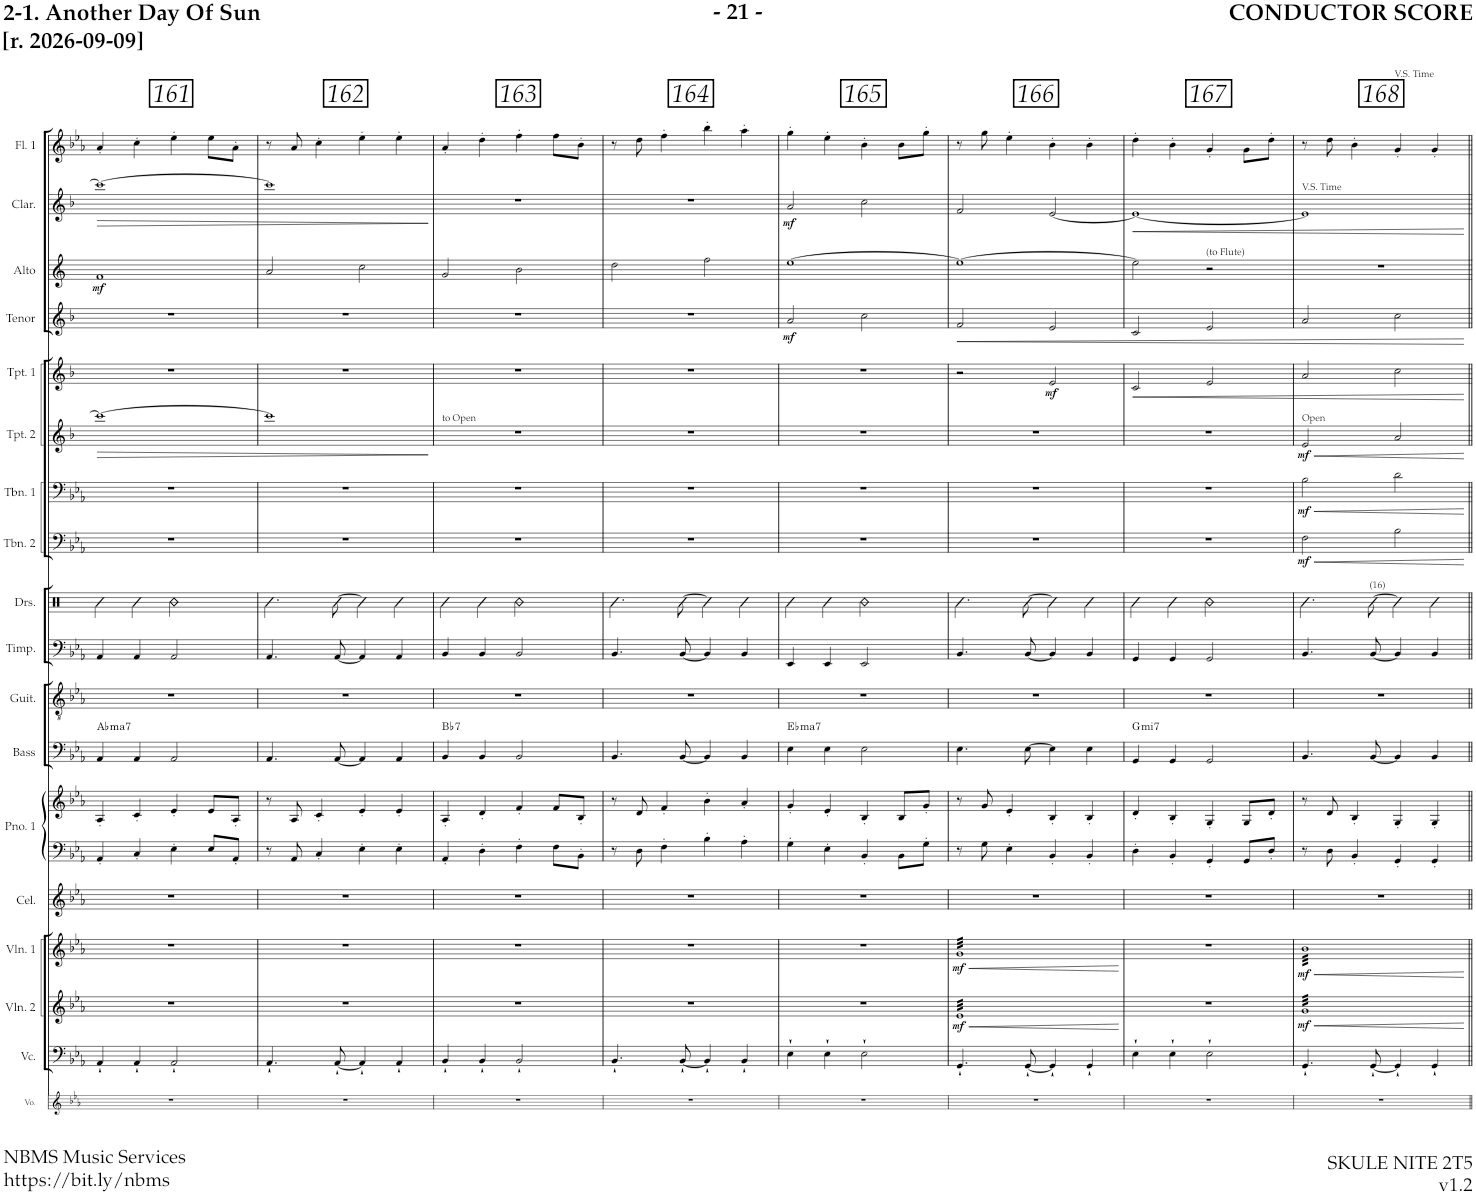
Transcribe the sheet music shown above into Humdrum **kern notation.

**kern	**kern	**kern	**dynam	**kern	**dynam	**kern	**kern	**kern	**kern	**harte	**kern	**kern	**kern	**kern	**dynam	**kern	**dynam	**kern	**dynam	**kern	**dynam	**kern	**dynam	**kern	**dynam	**kern	**dynam	**kern
*part18	*part17	*part16	*part16	*part15	*part15	*part14	*part13	*part13	*part12	*part12	*part11	*part10	*part9	*part8	*part8	*part7	*part7	*part6	*part6	*part5	*part5	*part4	*part4	*part3	*part3	*part2	*part2	*part1
*staff19	*staff18	*staff17	*staff17	*staff16	*staff16	*staff15	*staff14	*staff13	*staff12	*	*staff11	*staff10	*staff9	*staff8	*staff8	*staff7	*staff7	*staff6	*staff6	*staff5	*staff5	*staff4	*staff4	*staff3	*staff3	*staff2	*staff2	*staff1
*I"Voice	*I"Violoncello	*I"Violin 2	*	*I"Violin 1	*	*I"Piano 2	*I"Piano 1	*	*I"Bass	*	*I"Guitar	*I"Percussion	*I"Drumset	*I"Trombone 2	*	*I"Trombone 1	*	*I"Trumpet 2	*	*I"Trumpet 1	*	*I"REED 4 (Tenor Sax)	*	*I"REED 3 (Alto Sax, Flute)	*	*I"REED 2 (Clarinet)	*	*I"Flute (Doubles Bari Sax)
*I'Vo.	*I'Vc.	*I'Vln. 2	*	*I'Vln. 1	*	*I'Pno. 2	*I'Pno. 1	*	*I'Bass	*	*I'Guit.	*I'Perc.	*I'Drs.	*I'Tbn. 2	*	*I'Tbn. 1	*	*I'Tpt. 2	*	*I'Tpt. 1	*	*I'Tenor	*	*I'Alto	*	*I'Clar.	*	*I'Fl. 1
!!LO:PB:g=z
*clefG2	*clefF4	*clefG2	*	*clefG2	*	*clefG2	*clefF4	*clefG2	*clefF4	*	*clefGv2	*clefF4	*clefX	*clefF4	*	*clefF4	*	*clefG2	*	*clefG2	*	*clefG2	*	*clefG2	*	*clefG2	*	*clefG2
*	*	*	*	*	*	*Trd-7c-12	*	*	*Trd7c12	*	*	*	*	*	*	*	*	*Trd1c2	*	*Trd1c2	*	*Trd8c14	*	*Trd5c9	*	*Trd1c2	*	*Trd12c21
*k[b-e-a-]	*k[b-e-a-]	*k[b-e-a-]	*	*k[b-e-a-]	*	*k[b-e-a-]	*k[b-e-a-]	*k[b-e-a-]	*k[b-e-a-]	*	*k[b-e-a-]	*k[b-e-a-]	*k[]	*k[b-e-a-]	*	*k[b-e-a-]	*	*k[b-]	*	*k[b-]	*	*k[b-]	*	*k[]	*	*k[b-]	*	*k[b-e-a-]
*M2/2	*M2/2	*M2/2	*	*M2/2	*	*M2/2	*M2/2	*M2/2	*M2/2	*	*M2/2	*M2/2	*M2/2	*M2/2	*	*M2/2	*	*M2/2	*	*M2/2	*	*M2/2	*	*M2/2	*	*M2/2	*	*M2/2
*met(c|)	*met(c|)	*met(c|)	*	*met(c|)	*	*met(c|)	*met(c|)	*met(c|)	*met(c|)	*	*met(c|)	*met(c|)	*met(c|)	*met(c|)	*	*met(c|)	*	*met(c|)	*	*met(c|)	*	*met(c|)	*	*met(c|)	*	*met(c|)	*	*met(c|)
=161	=161	=161	=161	=161	=161	=161	=161	=161	=161	=161	=161	=161	=161	=161	=161	=161	=161	=161	=161	=161	=161	=161	=161	=161	=161	=161	=161	=161
!	!	!	!	!	!	!	!	!	!	!LO:H:kt=ma7	!	!	!	!	!	!	!	!	!LO:HP:b	!	!	!	!	!	!LO:DY:b	!	!LO:HP:b	!
1r	4AA-`/	1r	.	1r	.	1r	4AA-'/	4A-'/	4AA-/	Ab:maj7	1r	4RAA/	4R\	1r	.	1r	.	1ccc_	>	1r	.	1r	.	1f	mf	1ccc_	>	4a-'/
.	4AA-`/	.	.	.	.	.	4C'/	4c'/	4AA-/	.	.	4RAA/	4R\	.	.	.	.	.	.	.	.	.	.	.	.	.	.	4cc'\
.	2AA-`/	.	.	.	.	.	4E-'\	4e-'/	2AA-/	.	.	2RAA/	2R\	.	.	.	.	.	.	.	.	.	.	.	.	.	.	4ee-'\
.	.	.	.	.	.	.	8E-/L	8e-/L	.	.	.	.	.	.	.	.	.	.	.	.	.	.	.	.	.	.	.	8ee-\L
.	.	.	.	.	.	.	8AA-'/J	8A-'/J	.	.	.	.	.	.	.	.	.	.	.	.	.	.	.	.	.	.	.	8a-'\J
=162	=162	=162	=162	=162	=162	=162	=162	=162	=162	=162	=162	=162	=162	=162	=162	=162	=162	=162	=162	=162	=162	=162	=162	=162	=162	=162	=162	=162
1r	4.AA-`/	1r	.	1r	.	1r	8r	8r	4.AA-/	.	1r	4.RAA/	4.R\	1r	.	1r	.	1ccc]	.	1r	.	1r	.	2a/	.	1ccc]	.	8r
.	.	.	.	.	.	.	8AA-/	8A-/	.	.	.	.	.	.	.	.	.	.	.	.	.	.	.	.	.	.	.	8a-/
.	.	.	.	.	.	.	4C'/	4c'/	.	.	.	.	.	.	.	.	.	.	.	.	.	.	.	.	.	.	.	4cc'\
.	[8AA-`/	.	.	.	.	.	.	.	[8AA-/	.	.	[8RAA/	[8R\	.	.	.	.	.	.	.	.	.	.	.	.	.	.	.
.	4AA-`/]	.	.	.	.	.	4E-'\	4e-'/	4AA-/]	.	.	4RAA/]	4R\]	.	.	.	.	.	.	.	.	.	.	2cc\	.	.	.	4ee-'\
.	4AA-`/	.	.	.	.	.	4E-'\	4e-'/	4AA-/	.	.	4RAA/	4R\	.	.	.	.	.	.	.	.	.	.	.	.	.	.	4ee-'\
.	.	.	.	.	.	.	.	.	.	.	.	.	.	.	.	.	.	.	]	.	.	.	.	.	.	.	]	.
=163	=163	=163	=163	=163	=163	=163	=163	=163	=163	=163	=163	=163	=163	=163	=163	=163	=163	=163	=163	=163	=163	=163	=163	=163	=163	=163	=163	=163
!	!	!	!	!	!	!	!	!	!	!LO:H:kt=7	!	!	!	!	!	!	!	!LO:TX:a:t=to Open	!	!	!	!	!	!	!	!	!	!
1r	4BB-`/	1r	.	1r	.	1r	4AA-'/	4A-'/	4BB-/	Bb:7	1r	4RBB/	4R\	1r	.	1r	.	1r	.	1r	.	1r	.	2g/	.	1r	.	4a-'/
.	4BB-`/	.	.	.	.	.	4D'\	4d'/	4BB-/	.	.	4RBB/	4R\	.	.	.	.	.	.	.	.	.	.	.	.	.	.	4dd'\
.	2BB-`/	.	.	.	.	.	4F'\	4f'/	2BB-/	.	.	2RBB/	2R\	.	.	.	.	.	.	.	.	.	.	2b\	.	.	.	4ff'\
.	.	.	.	.	.	.	8F\L	8f/L	.	.	.	.	.	.	.	.	.	.	.	.	.	.	.	.	.	.	.	8ff\L
.	.	.	.	.	.	.	8BB-'\J	8B-'/J	.	.	.	.	.	.	.	.	.	.	.	.	.	.	.	.	.	.	.	8b-'\J
=164	=164	=164	=164	=164	=164	=164	=164	=164	=164	=164	=164	=164	=164	=164	=164	=164	=164	=164	=164	=164	=164	=164	=164	=164	=164	=164	=164	=164
1r	4.BB-`/	1r	.	1r	.	1r	8r	8r	4.BB-/	.	1r	4.RBB/	4.R\	1r	.	1r	.	1r	.	1r	.	1r	.	2dd\	.	1r	.	8r
.	.	.	.	.	.	.	8D\	8d/	.	.	.	.	.	.	.	.	.	.	.	.	.	.	.	.	.	.	.	8dd\
.	.	.	.	.	.	.	4F'\	4f'/	.	.	.	.	.	.	.	.	.	.	.	.	.	.	.	.	.	.	.	4ff'\
.	[8BB-`/	.	.	.	.	.	.	.	[8BB-/	.	.	[8RBB/	[8R\	.	.	.	.	.	.	.	.	.	.	.	.	.	.	.
.	4BB-`/]	.	.	.	.	.	4B-'\	4b-'\	4BB-/]	.	.	4RBB/]	4R\]	.	.	.	.	.	.	.	.	.	.	2ff\	.	.	.	4bb-'\
.	4BB-`/	.	.	.	.	.	4A-'\	4a-'/	4BB-/	.	.	4RBB/	4R\	.	.	.	.	.	.	.	.	.	.	.	.	.	.	4aa-'\
=165	=165	=165	=165	=165	=165	=165	=165	=165	=165	=165	=165	=165	=165	=165	=165	=165	=165	=165	=165	=165	=165	=165	=165	=165	=165	=165	=165	=165
!	!	!	!	!	!	!	!	!	!	!LO:H:kt=ma7	!	!	!	!	!	!	!	!	!	!	!	!	!LO:DY:b	!	!	!	!LO:DY:b	!
1r	4E-`\	1r	.	1r	.	1r	4G'\	4g'/	4E-\	Eb:maj7	1r	4REE/	4R\	1r	.	1r	.	1r	.	1r	.	2a/	mf	[1ee	.	2a/	mf	4gg'\
.	4E-`\	.	.	.	.	.	4E-'\	4e-'/	4E-\	.	.	4REE/	4R\	.	.	.	.	.	.	.	.	.	.	.	.	.	.	4ee-'\
.	2E-`\	.	.	.	.	.	4BB-'/	4B-'/	2E-\	.	.	2REE/	2R\	.	.	.	.	.	.	.	.	2cc\	.	.	.	2cc\	.	4b-'\
.	.	.	.	.	.	.	8BB-\L	8B-/L	.	.	.	.	.	.	.	.	.	.	.	.	.	.	.	.	.	.	.	8b-\L
.	.	.	.	.	.	.	8G'\J	8g'/J	.	.	.	.	.	.	.	.	.	.	.	.	.	.	.	.	.	.	.	8gg'\J
=166	=166	=166	=166	=166	=166	=166	=166	=166	=166	=166	=166	=166	=166	=166	=166	=166	=166	=166	=166	=166	=166	=166	=166	=166	=166	=166	=166	=166
!	!	!	!LO:HP:b	!	!LO:HP:b	!	!	!	!	!	!	!	!	!	!	!	!	!	!	!	!	!	!LO:HP:b	!	!	!	!	!
!	!	!	!LO:DY:n=1:b	!	!LO:DY:n=1:b	!	!	!	!	!	!	!	!	!	!	!	!	!	!	!	!	!	!	!	!	!	!	!
*	*	*tremolo	*	*	*	*	*	*	*	*	*	*	*	*	*	*	*	*	*	*	*	*	*	*	*	*	*	*
*	*	*	*	*tremolo	*	*	*	*	*	*	*	*	*	*	*	*	*	*	*	*	*	*	*	*	*	*	*	*
1r	4.GG`/	32e-LLL	< mf	32gLLL	< mf	1r	8r	8r	4.E-\	.	1r	4.RBB/	4.R\	1r	.	1r	.	1r	.	2r	.	2f/	<	1ee_	.	2f/	.	8r
.	.	32e-	.	32g	.	.	.	.	.	.	.	.	.	.	.	.	.	.	.	.	.	.	.	.	.	.	.	.
.	.	32e-	.	32g	.	.	.	.	.	.	.	.	.	.	.	.	.	.	.	.	.	.	.	.	.	.	.	.
.	.	32e-	.	32g	.	.	.	.	.	.	.	.	.	.	.	.	.	.	.	.	.	.	.	.	.	.	.	.
.	.	32e-	.	32g	.	.	8G\	8g/	.	.	.	.	.	.	.	.	.	.	.	.	.	.	.	.	.	.	.	8gg\
.	.	32e-	.	32g	.	.	.	.	.	.	.	.	.	.	.	.	.	.	.	.	.	.	.	.	.	.	.	.
.	.	32e-	.	32g	.	.	.	.	.	.	.	.	.	.	.	.	.	.	.	.	.	.	.	.	.	.	.	.
.	.	32e-	.	32g	.	.	.	.	.	.	.	.	.	.	.	.	.	.	.	.	.	.	.	.	.	.	.	.
.	.	32e-	.	32g	.	.	4E-'\	4e-'/	.	.	.	.	.	.	.	.	.	.	.	.	.	.	.	.	.	.	.	4ee-'\
.	.	32e-	.	32g	.	.	.	.	.	.	.	.	.	.	.	.	.	.	.	.	.	.	.	.	.	.	.	.
.	.	32e-	.	32g	.	.	.	.	.	.	.	.	.	.	.	.	.	.	.	.	.	.	.	.	.	.	.	.
.	.	32e-	.	32g	.	.	.	.	.	.	.	.	.	.	.	.	.	.	.	.	.	.	.	.	.	.	.	.
.	[8GG`/	32e-	.	32g	.	.	.	.	[8E-\	.	.	[8RBB/	[8R\	.	.	.	.	.	.	.	.	.	.	.	.	.	.	.
.	.	32e-	.	32g	.	.	.	.	.	.	.	.	.	.	.	.	.	.	.	.	.	.	.	.	.	.	.	.
.	.	32e-	.	32g	.	.	.	.	.	.	.	.	.	.	.	.	.	.	.	.	.	.	.	.	.	.	.	.
.	.	32e-	.	32g	.	.	.	.	.	.	.	.	.	.	.	.	.	.	.	.	.	.	.	.	.	.	.	.
!	!	!	!	!	!	!	!	!	!	!	!	!	!	!	!	!	!	!	!	!	!LO:DY:b	!	!	!	!	!	!	!
.	4GG`/]	32e-	.	32g	.	.	4BB-'/	4B-'/	4E-\]	.	.	4RBB/]	4R\]	.	.	.	.	.	.	2e/	mf	2e/	.	.	.	[2e/	.	4b-'\
.	.	32e-	.	32g	.	.	.	.	.	.	.	.	.	.	.	.	.	.	.	.	.	.	.	.	.	.	.	.
.	.	32e-	.	32g	.	.	.	.	.	.	.	.	.	.	.	.	.	.	.	.	.	.	.	.	.	.	.	.
.	.	32e-	.	32g	.	.	.	.	.	.	.	.	.	.	.	.	.	.	.	.	.	.	.	.	.	.	.	.
.	.	32e-	.	32g	.	.	.	.	.	.	.	.	.	.	.	.	.	.	.	.	.	.	.	.	.	.	.	.
.	.	32e-	.	32g	.	.	.	.	.	.	.	.	.	.	.	.	.	.	.	.	.	.	.	.	.	.	.	.
.	.	32e-	.	32g	.	.	.	.	.	.	.	.	.	.	.	.	.	.	.	.	.	.	.	.	.	.	.	.
.	.	32e-	.	32g	.	.	.	.	.	.	.	.	.	.	.	.	.	.	.	.	.	.	.	.	.	.	.	.
.	4GG`/	32e-	.	32g	.	.	4BB-'/	4B-'/	4E-\	.	.	4RBB/	4R\	.	.	.	.	.	.	.	.	.	.	.	.	.	.	4b-'\
.	.	32e-	.	32g	.	.	.	.	.	.	.	.	.	.	.	.	.	.	.	.	.	.	.	.	.	.	.	.
.	.	32e-	.	32g	.	.	.	.	.	.	.	.	.	.	.	.	.	.	.	.	.	.	.	.	.	.	.	.
.	.	32e-	.	32g	.	.	.	.	.	.	.	.	.	.	.	.	.	.	.	.	.	.	.	.	.	.	.	.
.	.	32e-	.	32g	.	.	.	.	.	.	.	.	.	.	.	.	.	.	.	.	.	.	.	.	.	.	.	.
.	.	32e-	.	32g	.	.	.	.	.	.	.	.	.	.	.	.	.	.	.	.	.	.	.	.	.	.	.	.
.	.	32e-	.	32g	.	.	.	.	.	.	.	.	.	.	.	.	.	.	.	.	.	.	.	.	.	.	.	.
.	.	32e-JJJ	.	32gJJJ	.	.	.	.	.	.	.	.	.	.	.	.	.	.	.	.	.	.	.	.	.	.	.	.
.	.	.	[	.	[	.	.	.	.	.	.	.	.	.	.	.	.	.	.	.	.	.	.	.	.	.	.	.
=167	=167	=167	=167	=167	=167	=167	=167	=167	=167	=167	=167	=167	=167	=167	=167	=167	=167	=167	=167	=167	=167	=167	=167	=167	=167	=167	=167	=167
!	!	!	!	!	!	!	!	!	!	!LO:H:kt=mi7	!	!	!	!	!	!	!	!	!	!	!LO:HP:b	!	!	!	!	!	!LO:HP:b	!
1r	4E-`\	1r	.	1r	.	1r	4D'\	4d'/	4GG/	G:min7	1r	4RGG/	4R\	1r	.	1r	.	1r	.	2c/	<	2c/	.	2ee\]	.	1e_	<	4dd'\
.	4E-`\	.	.	.	.	.	4BB-'/	4B-'/	4GG/	.	.	4RGG/	4R\	.	.	.	.	.	.	.	.	.	.	.	.	.	.	4b-'\
!	!	!	!	!	!	!	!	!	!	!	!	!	!	!	!	!	!	!	!	!	!	!	!	!LO:TX:a:t=(to Flute)	!	!	!	!
.	2E-`\	.	.	.	.	.	4GG'/	4G'/	2GG/	.	.	2RGG/	2R\	.	.	.	.	.	.	2e/	.	2e/	.	2r	.	.	.	4g'/
.	.	.	.	.	.	.	8GG/L	8G/L	.	.	.	.	.	.	.	.	.	.	.	.	.	.	.	.	.	.	.	8g\L
.	.	.	.	.	.	.	8D'/J	8d'/J	.	.	.	.	.	.	.	.	.	.	.	.	.	.	.	.	.	.	.	8dd'\J
=168	=168	=168	=168	=168	=168	=168	=168	=168	=168	=168	=168	=168	=168	=168	=168	=168	=168	=168	=168	=168	=168	=168	=168	=168	=168	=168	=168	=168
!	!	!	!	!	!	!	!	!	!	!	!	!	!	!	!	!	!	!	!	!	!	!	!	!	!	!LO:TX:a:t=V.S. Time	!	!
!	!	!	!	!	!	!	!	!	!	!	!	!	!	!	!	!	!	!LO:TX:a:t=Open	!	!	!	!	!	!	!	!	!	!
!	!	!	!LO:HP:b	!	!LO:HP:b	!	!	!	!	!	!	!	!	!	!LO:HP:b	!	!LO:HP:b	!	!LO:HP:b	!	!	!	!	!	!	!	!	!
!	!	!	!LO:DY:n=1:b	!	!LO:DY:n=1:b	!	!	!	!	!	!	!	!	!	!LO:DY:n=1:b	!	!LO:DY:n=1:b	!	!LO:DY:n=1:b	!	!	!	!	!	!	!	!	!
1r	4.GG`/	32gLLL	< mf	32b-LLL	< mf	1r	8r	8r	4.BB-/	.	1r	4.RBB/	4.R\	2F\	< mf	2B-\	< mf	2e/	< mf	2a/	.	2a/	.	1r	.	1e]	.	8r
.	.	32g	.	32b-	.	.	.	.	.	.	.	.	.	.	.	.	.	.	.	.	.	.	.	.	.	.	.	.
.	.	32g	.	32b-	.	.	.	.	.	.	.	.	.	.	.	.	.	.	.	.	.	.	.	.	.	.	.	.
.	.	32g	.	32b-	.	.	.	.	.	.	.	.	.	.	.	.	.	.	.	.	.	.	.	.	.	.	.	.
.	.	32g	.	32b-	.	.	8D\	8d/	.	.	.	.	.	.	.	.	.	.	.	.	.	.	.	.	.	.	.	8dd\
.	.	32g	.	32b-	.	.	.	.	.	.	.	.	.	.	.	.	.	.	.	.	.	.	.	.	.	.	.	.
.	.	32g	.	32b-	.	.	.	.	.	.	.	.	.	.	.	.	.	.	.	.	.	.	.	.	.	.	.	.
.	.	32g	.	32b-	.	.	.	.	.	.	.	.	.	.	.	.	.	.	.	.	.	.	.	.	.	.	.	.
.	.	32g	.	32b-	.	.	4BB-'/	4B-'/	.	.	.	.	.	.	.	.	.	.	.	.	.	.	.	.	.	.	.	4b-'\
.	.	32g	.	32b-	.	.	.	.	.	.	.	.	.	.	.	.	.	.	.	.	.	.	.	.	.	.	.	.
.	.	32g	.	32b-	.	.	.	.	.	.	.	.	.	.	.	.	.	.	.	.	.	.	.	.	.	.	.	.
.	.	32g	.	32b-	.	.	.	.	.	.	.	.	.	.	.	.	.	.	.	.	.	.	.	.	.	.	.	.
!	!	!	!	!	!	!	!	!	!	!	!	!	!LO:TX:a:t=(16)	!	!	!	!	!	!	!	!	!	!	!	!	!	!	!
.	[8GG`/	32g	.	32b-	.	.	.	.	[8BB-/	.	.	[8RBB/	[8R\	.	.	.	.	.	.	.	.	.	.	.	.	.	.	.
.	.	32g	.	32b-	.	.	.	.	.	.	.	.	.	.	.	.	.	.	.	.	.	.	.	.	.	.	.	.
.	.	32g	.	32b-	.	.	.	.	.	.	.	.	.	.	.	.	.	.	.	.	.	.	.	.	.	.	.	.
.	.	32g	.	32b-	.	.	.	.	.	.	.	.	.	.	.	.	.	.	.	.	.	.	.	.	.	.	.	.
!	!	!	!	!	!	!	!	!	!	!	!	!	!	!	!	!	!	!	!	!	!	!	!	!	!	!	!	!LO:TX:a:t=V.S. Time
.	4GG`/]	32g	.	32b-	.	.	4GG'/	4G'/	4BB-/]	.	.	4RBB/]	4R\]	2B-\	.	2d\	.	2a/	.	2cc\	.	2cc\	.	.	.	.	.	4g'/
.	.	32g	.	32b-	.	.	.	.	.	.	.	.	.	.	.	.	.	.	.	.	.	.	.	.	.	.	.	.
.	.	32g	.	32b-	.	.	.	.	.	.	.	.	.	.	.	.	.	.	.	.	.	.	.	.	.	.	.	.
.	.	32g	.	32b-	.	.	.	.	.	.	.	.	.	.	.	.	.	.	.	.	.	.	.	.	.	.	.	.
.	.	32g	.	32b-	.	.	.	.	.	.	.	.	.	.	.	.	.	.	.	.	.	.	.	.	.	.	.	.
.	.	32g	.	32b-	.	.	.	.	.	.	.	.	.	.	.	.	.	.	.	.	.	.	.	.	.	.	.	.
.	.	32g	.	32b-	.	.	.	.	.	.	.	.	.	.	.	.	.	.	.	.	.	.	.	.	.	.	.	.
.	.	32g	.	32b-	.	.	.	.	.	.	.	.	.	.	.	.	.	.	.	.	.	.	.	.	.	.	.	.
.	4GG`/	32g	.	32b-	.	.	4GG'/	4G'/	4BB-/	.	.	4RBB/	4R\	.	.	.	.	.	.	.	.	.	.	.	.	.	.	4g'/
.	.	32g	.	32b-	.	.	.	.	.	.	.	.	.	.	.	.	.	.	.	.	.	.	.	.	.	.	.	.
.	.	32g	.	32b-	.	.	.	.	.	.	.	.	.	.	.	.	.	.	.	.	.	.	.	.	.	.	.	.
.	.	32g	.	32b-	.	.	.	.	.	.	.	.	.	.	.	.	.	.	.	.	.	.	.	.	.	.	.	.
.	.	32g	.	32b-	.	.	.	.	.	.	.	.	.	.	.	.	.	.	.	.	.	.	.	.	.	.	.	.
.	.	32g	.	32b-	.	.	.	.	.	.	.	.	.	.	.	.	.	.	.	.	.	.	.	.	.	.	.	.
.	.	32g	.	32b-	.	.	.	.	.	.	.	.	.	.	.	.	.	.	.	.	.	.	.	.	.	.	.	.
.	.	32gJJJ	.	32b-JJJ	.	.	.	.	.	.	.	.	.	.	.	.	.	.	.	.	.	.	.	.	.	.	.	.
*	*	*	*	*Xtremolo	*	*	*	*	*	*	*	*	*	*	*	*	*	*	*	*	*	*	*	*	*	*	*	*
*	*	*Xtremolo	*	*	*	*	*	*	*	*	*	*	*	*	*	*	*	*	*	*	*	*	*	*	*	*	*	*
.	.	.	[	.	[	.	.	.	.	.	.	.	.	.	[	.	[	.	[	.	[	.	[	.	.	.	[	.
=||	=||	=||	=||	=||	=||	=||	=||	=||	=||	=||	=||	=||	=||	=||	=||	=||	=||	=||	=||	=||	=||	=||	=||	=||	=||	=||	=||	=||
*-	*-	*-	*-	*-	*-	*-	*-	*-	*-	*-	*-	*-	*-	*-	*-	*-	*-	*-	*-	*-	*-	*-	*-	*-	*-	*-	*-	*-
